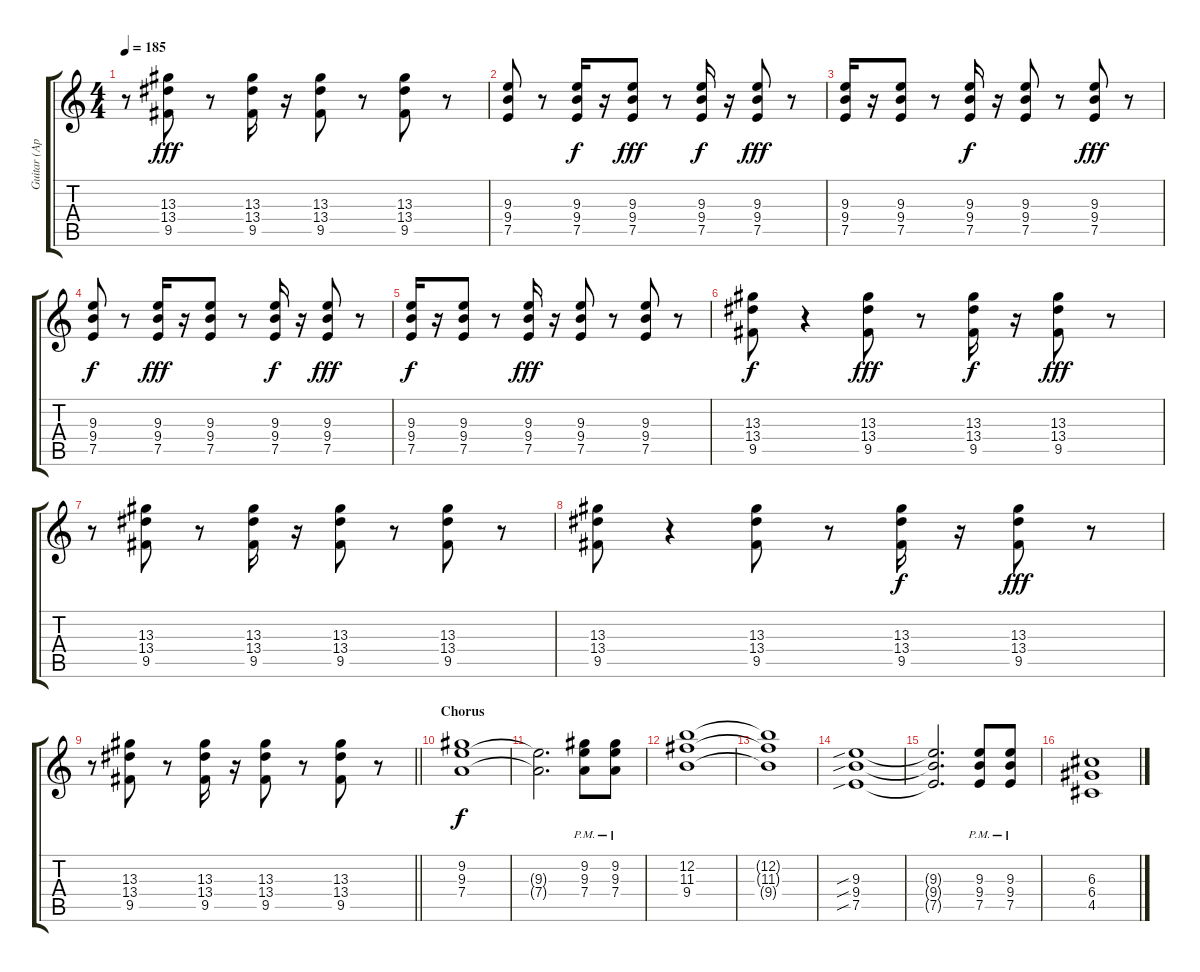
\track ("Guitar (Apoy) " "Guitar (Ap") {instrument electricguitarclean}
\staff {score tabs}
\tuning (E4 B3 G3 D3 A2 E2) {hide}
\ts (4 4)
\tempo 185
\clef g2
\ks c
r.8{dy fff} (13.3 13.4 9.5).8 r.8 (13.3 13.4 9.5).16 r.16 (13.3 13.4 9.5).8 r.8 (13.3 13.4 9.5).8 r.8 |
(9.3 9.4 7.5).8 r.8 (9.3 9.4 7.5).16{dy f} r.16 (9.3 9.4 7.5).8{dy fff} r.8 (9.3 9.4 7.5).16{dy f} r.16 (9.3 9.4 7.5).8{dy fff} r.8 |
(9.3 9.4 7.5).16 r.16 (9.3 9.4 7.5).8 r.8 (9.3 9.4 7.5).16{dy f} r.16 (9.3 9.4 7.5).8 r.8 (9.3 9.4 7.5).8{dy fff} r.8 |
(9.3 9.4 7.5).8{dy f} r.8 (9.3 9.4 7.5).16{dy fff} r.16 (9.3 9.4 7.5).8 r.8 (9.3 9.4 7.5).16{dy f} r.16 (9.3 9.4 7.5).8{dy fff} r.8 |
(9.3 9.4 7.5).16{dy f} r.16 (9.3 9.4 7.5).8 r.8 (9.3 9.4 7.5).16{dy fff} r.16 (9.3 9.4 7.5).8 r.8 (9.3 9.4 7.5).8 r.8 |
(13.3 13.4 9.5).8{dy f} r.4 (13.3 13.4 9.5).8{dy fff} r.8 (13.3 13.4 9.5).16{dy f} r.16 (13.3 13.4 9.5).8{dy fff} r.8 |
r.8 (13.3 13.4 9.5).8 r.8 (13.3 13.4 9.5).16 r.16 (13.3 13.4 9.5).8 r.8 (13.3 13.4 9.5).8 r.8 |
(13.3 13.4 9.5).8 r.4 (13.3 13.4 9.5).8 r.8 (13.3 13.4 9.5).16{dy f} r.16 (13.3 13.4 9.5).8{dy fff} r.8 |
\barLineRight lightlight
r.8 (13.3 13.4 9.5).8 r.8 (13.3 13.4 9.5).16 r.16 (13.3 13.4 9.5).8 r.8 (13.3 13.4 9.5).8 r.8 |
\section ("" "Chorus")
(9.2 9.3 7.4).1{dy f volume 14 balance 4 instrument overdrivenguitar} |
(9.3{t} 7.4{t}).2{d} (9.2 9.3 7.4{pm}).8 (9.2 9.3 7.4{pm}).8 |
(12.2 11.3 9.4).1 |
(12.2{t} 11.3{t} 9.4{t}).1 |
(9.3{sib} 9.4{sib} 7.5{sib}).1 |
(9.3{t} 9.4{t} 7.5{t}).2{d} (9.3 9.4 7.5{pm}).8 (9.3 9.4 7.5{pm}).8 |
(6.3 6.4 4.5).1
